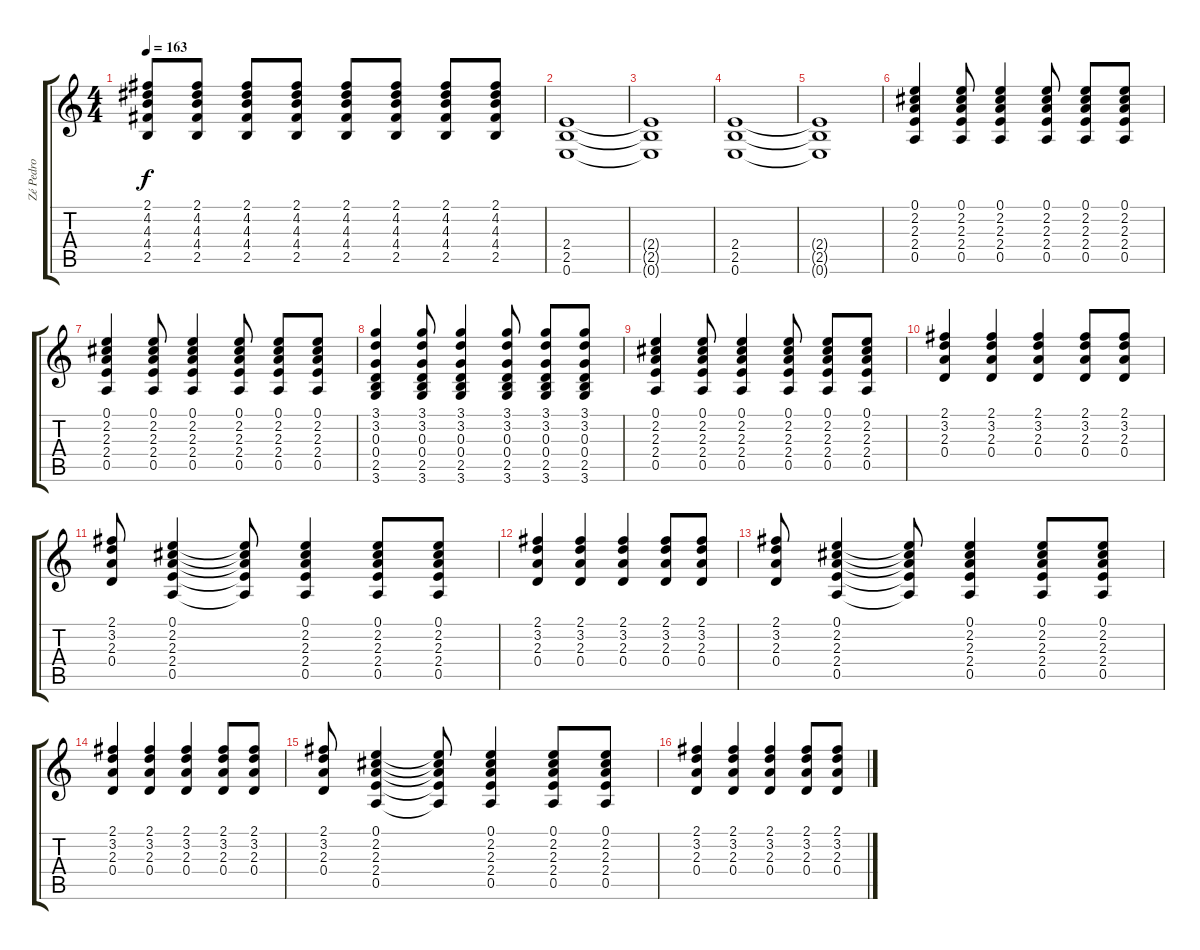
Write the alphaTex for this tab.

\track ("Zé Pedro" "Zé Pedro") {instrument distortionguitar}
\staff {score tabs}
\tuning (E4 B3 G3 D3 A2 E2) {hide}
\ts (4 4)
\tempo 163
\clef g2
\ks c
(2.1 4.2 4.3 4.4 2.5).8{dy f} (2.1 4.2 4.3 4.4 2.5).8 (2.1 4.2 4.3 4.4 2.5).8 (2.1 4.2 4.3 4.4 2.5).8 (2.1 4.2 4.3 4.4 2.5).8 (2.1 4.2 4.3 4.4 2.5).8 (2.1 4.2 4.3 4.4 2.5).8 (2.1 4.2 4.3 4.4 2.5).8 |
(2.4 2.5 0.6).1 |
(2.4{t} 2.5{t} 0.6{t}).1 |
(2.4 2.5 0.6).1 |
(2.4{t} 2.5{t} 0.6{t}).1 |
(0.1 2.2 2.3 2.4 0.5).4 (0.1 2.2 2.3 2.4 0.5).8 (0.1 2.2 2.3 2.4 0.5).4 (0.1 2.2 2.3 2.4 0.5).8 (0.1 2.2 2.3 2.4 0.5).8 (0.1 2.2 2.3 2.4 0.5).8 |
(0.1 2.2 2.3 2.4 0.5).4 (0.1 2.2 2.3 2.4 0.5).8 (0.1 2.2 2.3 2.4 0.5).4 (0.1 2.2 2.3 2.4 0.5).8 (0.1 2.2 2.3 2.4 0.5).8 (0.1 2.2 2.3 2.4 0.5).8 |
(3.1 3.2 0.3 0.4 2.5 3.6).4 (3.1 3.2 0.3 0.4 2.5 3.6).8 (3.1 3.2 0.3 0.4 2.5 3.6).4 (3.1 3.2 0.3 0.4 2.5 3.6).8 (3.1 3.2 0.3 0.4 2.5 3.6).8 (3.1 3.2 0.3 0.4 2.5 3.6).8 |
(0.1 2.2 2.3 2.4 0.5).4 (0.1 2.2 2.3 2.4 0.5).8 (0.1 2.2 2.3 2.4 0.5).4 (0.1 2.2 2.3 2.4 0.5).8 (0.1 2.2 2.3 2.4 0.5).8 (0.1 2.2 2.3 2.4 0.5).8 |
(2.1 3.2 2.3 0.4).4 (2.1 3.2 2.3 0.4).4 (2.1 3.2 2.3 0.4).4 (2.1 3.2 2.3 0.4).8 (2.1 3.2 2.3 0.4).8 |
(2.1 3.2 2.3 0.4).8 (0.1 2.2 2.3 2.4 0.5).4 (0.1{t} 2.2{t} 2.3{t} 2.4{t} 0.5{t}).8 (0.1 2.2 2.3 2.4 0.5).4 (0.1 2.2 2.3 2.4 0.5).8 (0.1 2.2 2.3 2.4 0.5).8 |
(2.1 3.2 2.3 0.4).4 (2.1 3.2 2.3 0.4).4 (2.1 3.2 2.3 0.4).4 (2.1 3.2 2.3 0.4).8 (2.1 3.2 2.3 0.4).8 |
(2.1 3.2 2.3 0.4).8 (0.1 2.2 2.3 2.4 0.5).4 (0.1{t} 2.2{t} 2.3{t} 2.4{t} 0.5{t}).8 (0.1 2.2 2.3 2.4 0.5).4 (0.1 2.2 2.3 2.4 0.5).8 (0.1 2.2 2.3 2.4 0.5).8 |
(2.1 3.2 2.3 0.4).4 (2.1 3.2 2.3 0.4).4 (2.1 3.2 2.3 0.4).4 (2.1 3.2 2.3 0.4).8 (2.1 3.2 2.3 0.4).8 |
(2.1 3.2 2.3 0.4).8 (0.1 2.2 2.3 2.4 0.5).4 (0.1{t} 2.2{t} 2.3{t} 2.4{t} 0.5{t}).8 (0.1 2.2 2.3 2.4 0.5).4 (0.1 2.2 2.3 2.4 0.5).8 (0.1 2.2 2.3 2.4 0.5).8 |
(2.1 3.2 2.3 0.4).4 (2.1 3.2 2.3 0.4).4 (2.1 3.2 2.3 0.4).4 (2.1 3.2 2.3 0.4).8 (2.1 3.2 2.3 0.4).8
